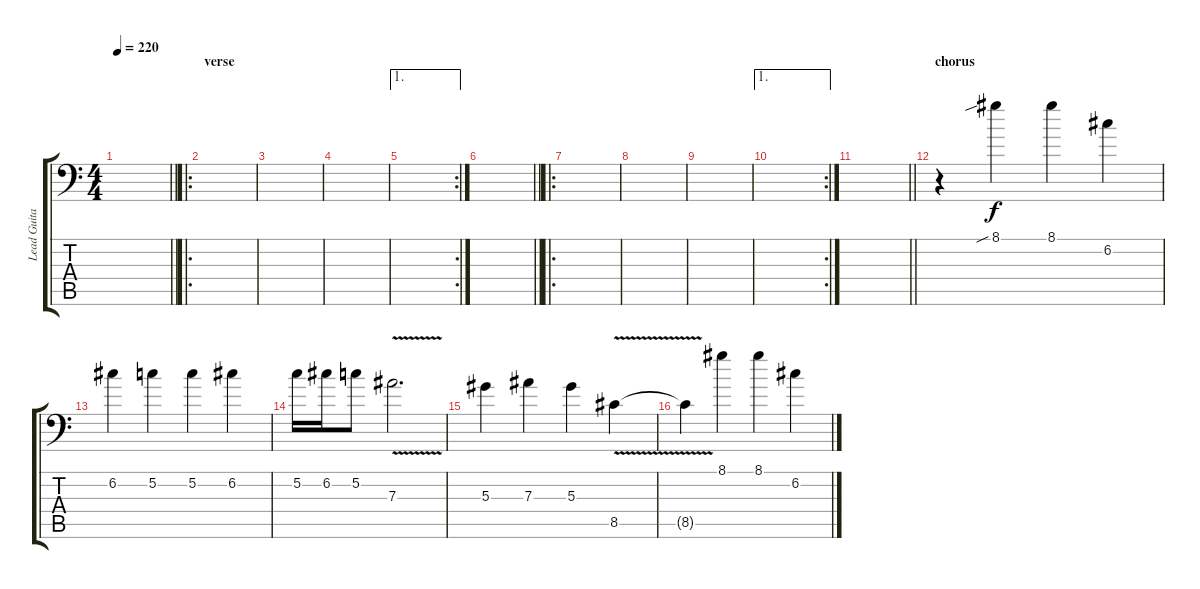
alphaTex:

\track ("Lead Guitar" "Lead Guita") {instrument distortionguitar}
\staff {score tabs}
\tuning (C4 G3 Eb3 Bb2 F2 Bb1) {hide}
\ts (4 4)
\tempo 220
\clef f4
\barLineRight lightlight
\ks c
|
\ro
\section ("" "verse")
|
|
|
\ae 1
\rc 2
|
\barLineRight lightlight
|
\ro
\section ("" "")
|
|
|
\ae 1
\rc 2
|
\barLineRight lightlight
|
\section ("" "chorus")
r.4 8.1{sib}.4 8.1.4 6.2.4 |
6.2.4 5.2.4 5.2.4 6.2.4 |
5.2.16 6.2.16 5.2.8 7.3{v}.2{d} |
5.3.4 7.3.4 5.3.4 8.5{v}.4 |
8.5{t}.4 8.1.4 8.1.4 6.2.4
